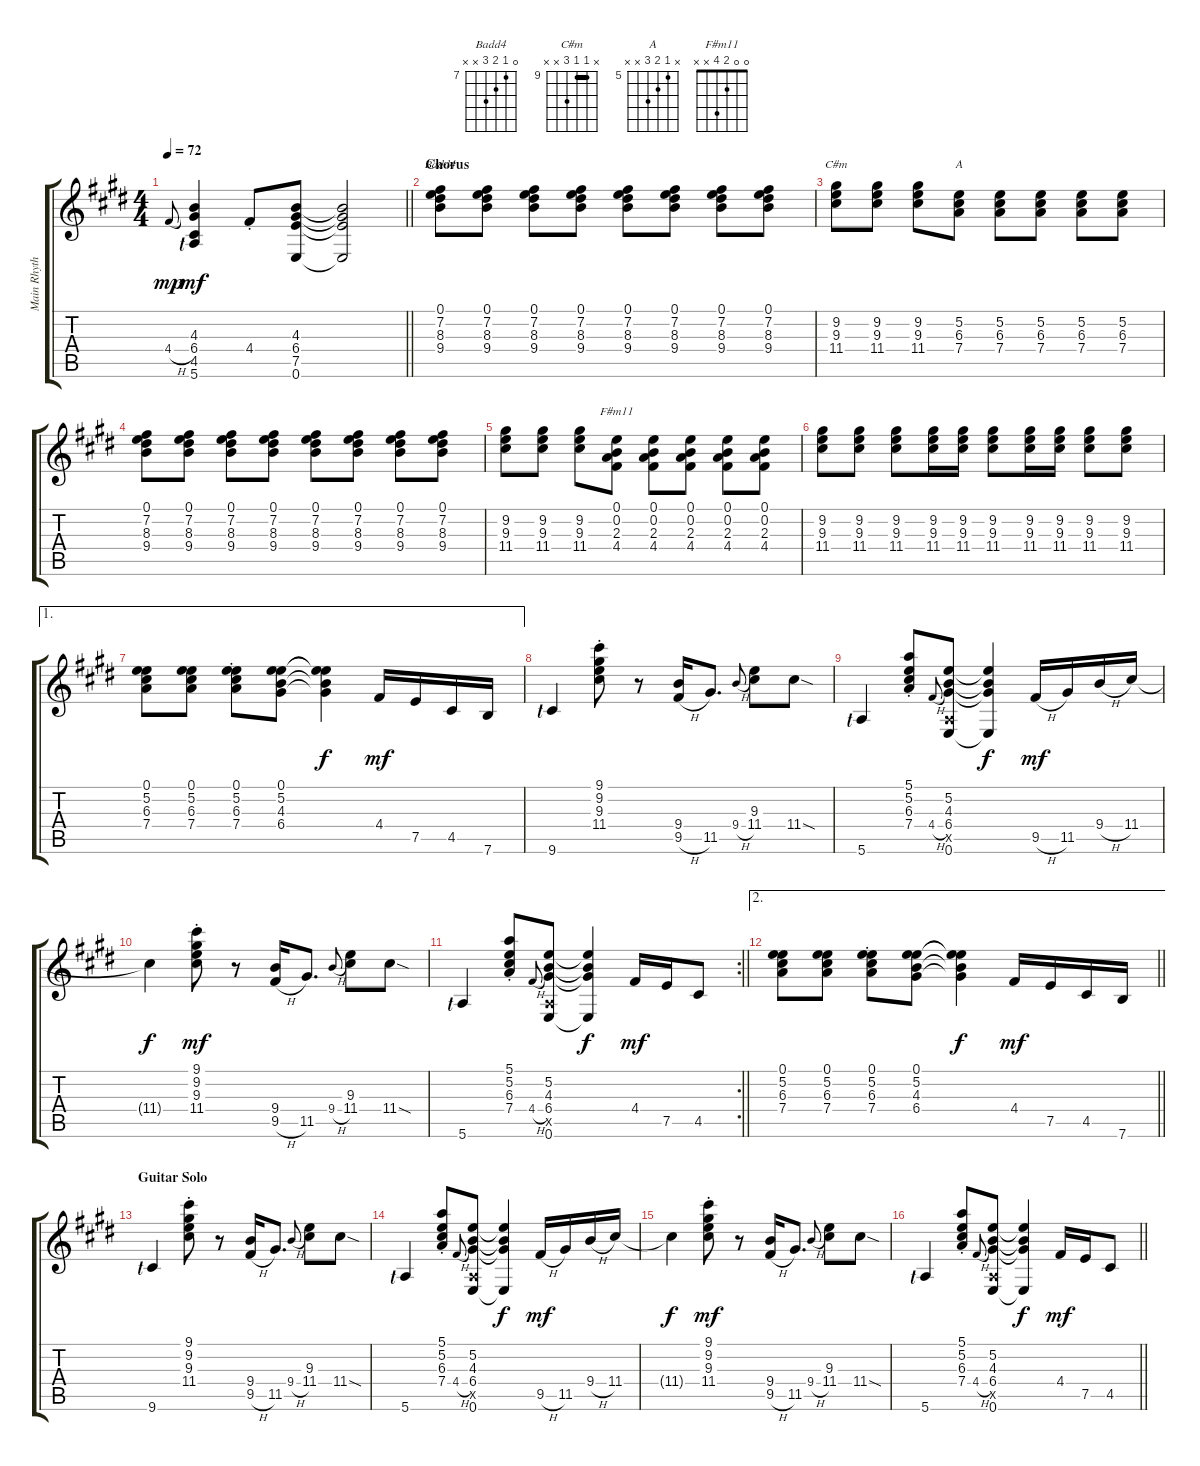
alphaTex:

\track ("Main Rhythm" "Main Rhyth") {instrument electricguitarclean}
\staff {score tabs}
\tuning (E4 B3 G3 D3 A2 E2) {hide}
\chord ("Badd4" 0 7 8 9 x x) {firstfret 7}
\chord ("C#m" x 9 9 11 x x) {firstfret 9 barre 9}
\chord ("A" x 5 6 7 x x) {firstfret 5}
\chord ("F#m11" 0 0 2 4 x x)
\ts (4 4)
\tempo 72
\clef g2
\barLineRight lightlight
\ks e
4.4{h}.8{gr onbeat dy mp} (4.3 6.4 4.5 5.6{lf 1}).4{dy mf} 4.4{st}.8 (4.3 6.4 7.5 0.6).8 (4.3{t} 6.4{t} 7.5{t} 0.6{t}).2 |
\section ("" "Chorus")
(0.1 7.2 8.3 9.4).8{ch "Badd4"} (0.1 7.2 8.3 9.4).8 (0.1 7.2 8.3 9.4).8 (0.1 7.2 8.3 9.4).8 (0.1 7.2 8.3 9.4).8 (0.1 7.2 8.3 9.4).8 (0.1 7.2 8.3 9.4).8 (0.1 7.2 8.3 9.4).8 |
(9.2 9.3 11.4).8{ch "C#m"} (9.2 9.3 11.4).8 (9.2 9.3 11.4).8 (5.2 6.3 7.4).8{ch "A"} (5.2 6.3 7.4).8 (5.2 6.3 7.4).8 (5.2 6.3 7.4).8 (5.2 6.3 7.4).8 |
(0.1 7.2 8.3 9.4).8 (0.1 7.2 8.3 9.4).8 (0.1 7.2 8.3 9.4).8 (0.1 7.2 8.3 9.4).8 (0.1 7.2 8.3 9.4).8 (0.1 7.2 8.3 9.4).8 (0.1 7.2 8.3 9.4).8 (0.1 7.2 8.3 9.4).8 |
(9.2 9.3 11.4).8 (9.2 9.3 11.4).8 (9.2 9.3 11.4).8 (0.1 0.2 2.3 4.4).8{ch "F#m11"} (0.1 0.2 2.3 4.4).8 (0.1 0.2 2.3 4.4).8 (0.1 0.2 2.3 4.4).8 (0.1 0.2 2.3 4.4).8 |
(9.2 9.3 11.4).8 (9.2 9.3 11.4).8 (9.2 9.3 11.4).8 (9.2 9.3 11.4).16 (9.2 9.3 11.4).16 (9.2 9.3 11.4).8 (9.2 9.3 11.4).16 (9.2 9.3 11.4).16 (9.2 9.3 11.4).8 (9.2 9.3 11.4).8 |
\ae 1
(0.1 5.2 6.3 7.4).8 (0.1 5.2 6.3 7.4).8 (0.1{st} 5.2{st} 6.3{st} 7.4{st}).8 (0.1 5.2 4.3 6.4).8 (0.1{t} 5.2{t} 4.3{t} 6.4{t}).4{dy f} 4.4.16{dy mf} 7.5.16 4.5.16 7.6.16 |
9.6{lf 1}.4 (9.1{st} 9.2{st} 9.3{st} 11.4{st}).8 r.8 (9.4 9.5{h}).16 11.5.8{d} 9.4{h}.8{gr onbeat} (9.3 11.4).8 11.4{sod}.8 |
5.6{lf 1}.4 (5.1{st} 5.2{st} 6.3{st} 7.4{st}).8 4.4{h}.8{gr onbeat} (5.2 4.3 6.4 0.5{x} 0.6).8 (5.2{t} 4.3{t} 6.4{t} 0.6{t}).4{dy f} 9.5{h}.16{dy mf} 11.5.16 9.4{h}.16 11.4.16 |
11.4{t}.4{dy f} (9.1{st} 9.2{st} 9.3{st} 11.4{st}).8{dy mf} r.8 (9.4 9.5{h}).16 11.5.8{d} 9.4{h}.8{gr onbeat} (9.3 11.4).8 11.4{sod}.8 |
\rc 2
\barLineRight lightlight
5.6{lf 1}.4 (5.1{st} 5.2{st} 6.3{st} 7.4{st}).8 4.4{h}.8{gr onbeat} (5.2 4.3 6.4 0.5{x} 0.6).8 (5.2{t} 4.3{t} 6.4{t} 0.6{t}).4{dy f} 4.4.16{dy mf} 7.5.16 4.5.8 |
\ae 2
\barLineRight lightlight
(0.1 5.2 6.3 7.4).8 (0.1 5.2 6.3 7.4).8 (0.1{st} 5.2{st} 6.3{st} 7.4{st}).8 (0.1 5.2 4.3 6.4).8 (0.1{t} 5.2{t} 4.3{t} 6.4{t}).4{dy f} 4.4.16{dy mf} 7.5.16 4.5.16 7.6.16 |
\section ("" "Guitar Solo")
9.6{lf 1}.4 (9.1{st} 9.2{st} 9.3{st} 11.4{st}).8 r.8 (9.4 9.5{h}).16 11.5.8{d} 9.4{h}.8{gr onbeat} (9.3 11.4).8 11.4{sod}.8 |
5.6{lf 1}.4 (5.1{st} 5.2{st} 6.3{st} 7.4{st}).8 4.4{h}.8{gr onbeat} (5.2 4.3 6.4 0.5{x} 0.6).8 (5.2{t} 4.3{t} 6.4{t} 0.6{t}).4{dy f} 9.5{h}.16{dy mf} 11.5.16 9.4{h}.16 11.4.16 |
11.4{t}.4{dy f} (9.1{st} 9.2{st} 9.3{st} 11.4{st}).8{dy mf} r.8 (9.4 9.5{h}).16 11.5.8{d} 9.4{h}.8{gr onbeat} (9.3 11.4).8 11.4{sod}.8 |
\barLineRight lightlight
5.6{lf 1}.4 (5.1{st} 5.2{st} 6.3{st} 7.4{st}).8 4.4{h}.8{gr onbeat} (5.2 4.3 6.4 0.5{x} 0.6).8 (5.2{t} 4.3{t} 6.4{t} 0.6{t}).4{dy f} 4.4.16{dy mf} 7.5.16 4.5.8
